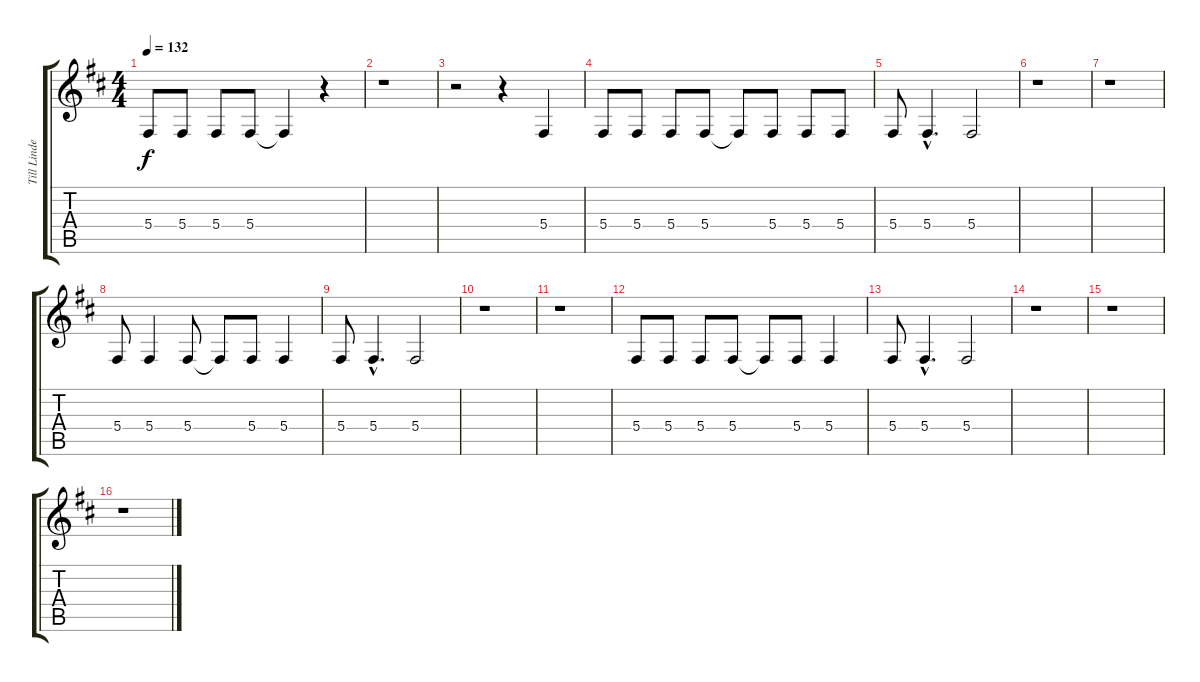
\track ("Till Lindemann - Lyrics" "Till Linde") {instrument oboe}
\staff {score tabs}
\tuning (Eb4 Bb3 Gb3 Db3 Ab2 Eb2) {hide}
\ts (4 4)
\tempo 132
\clef g2
\ks d
5.4.8{dy f} 5.4.8 5.4.8 5.4.8 5.4{t}.4 r.4 |
r.1 |
r.2 r.4 5.4.4 |
5.4.8 5.4.8 5.4.8 5.4.8 5.4{t}.8 5.4.8 5.4.8 5.4.8 |
5.4.8 5.4{hac}.4{d} 5.4.2 |
r.1 |
r.1 |
5.4.8 5.4.4 5.4.8 5.4{t}.8 5.4.8 5.4.4 |
5.4.8 5.4{hac}.4{d} 5.4.2 |
r.1 |
r.1 |
5.4.8 5.4.8 5.4.8 5.4.8 5.4{t}.8 5.4.8 5.4.4 |
5.4.8 5.4{hac}.4{d} 5.4.2 |
r.1 |
r.1 |
r.1
